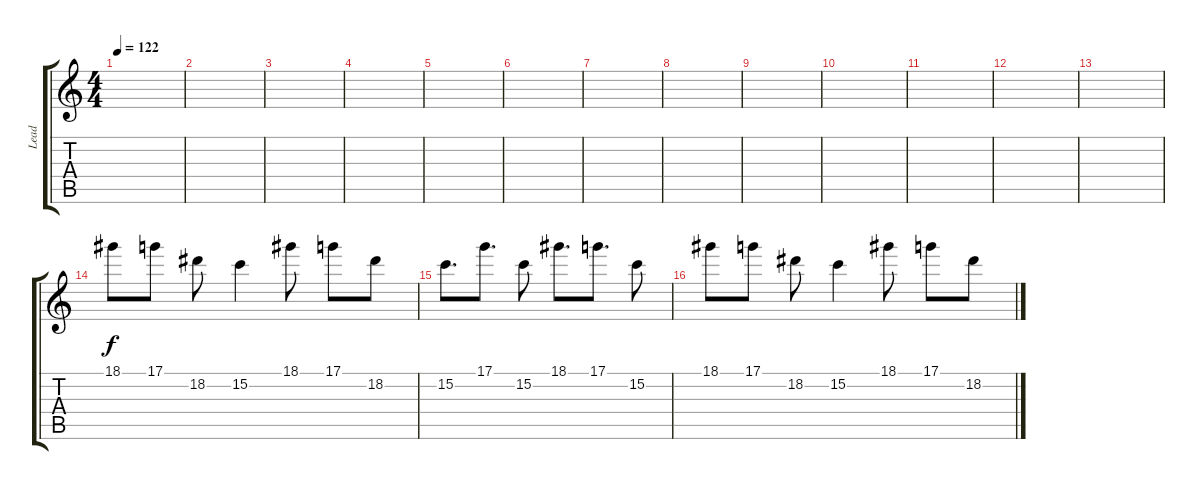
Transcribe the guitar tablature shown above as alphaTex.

\track ("Lead" "Lead") {instrument distortionguitar}
\staff {score tabs}
\tuning (D4 A3 F3 C3 G2 C2) {hide}
\ts (4 4)
\tempo 122
\clef g2
\ks c
|
|
|
|
|
|
|
|
|
|
|
|
|
18.1.8 17.1.8 18.2.8 15.2.4 18.1.8 17.1.8 18.2.8 |
15.2.8{d} 17.1.8{d} 15.2.8 18.1.8{d} 17.1.8{d} 15.2.8 |
18.1.8 17.1.8 18.2.8 15.2.4 18.1.8 17.1.8 18.2.8
